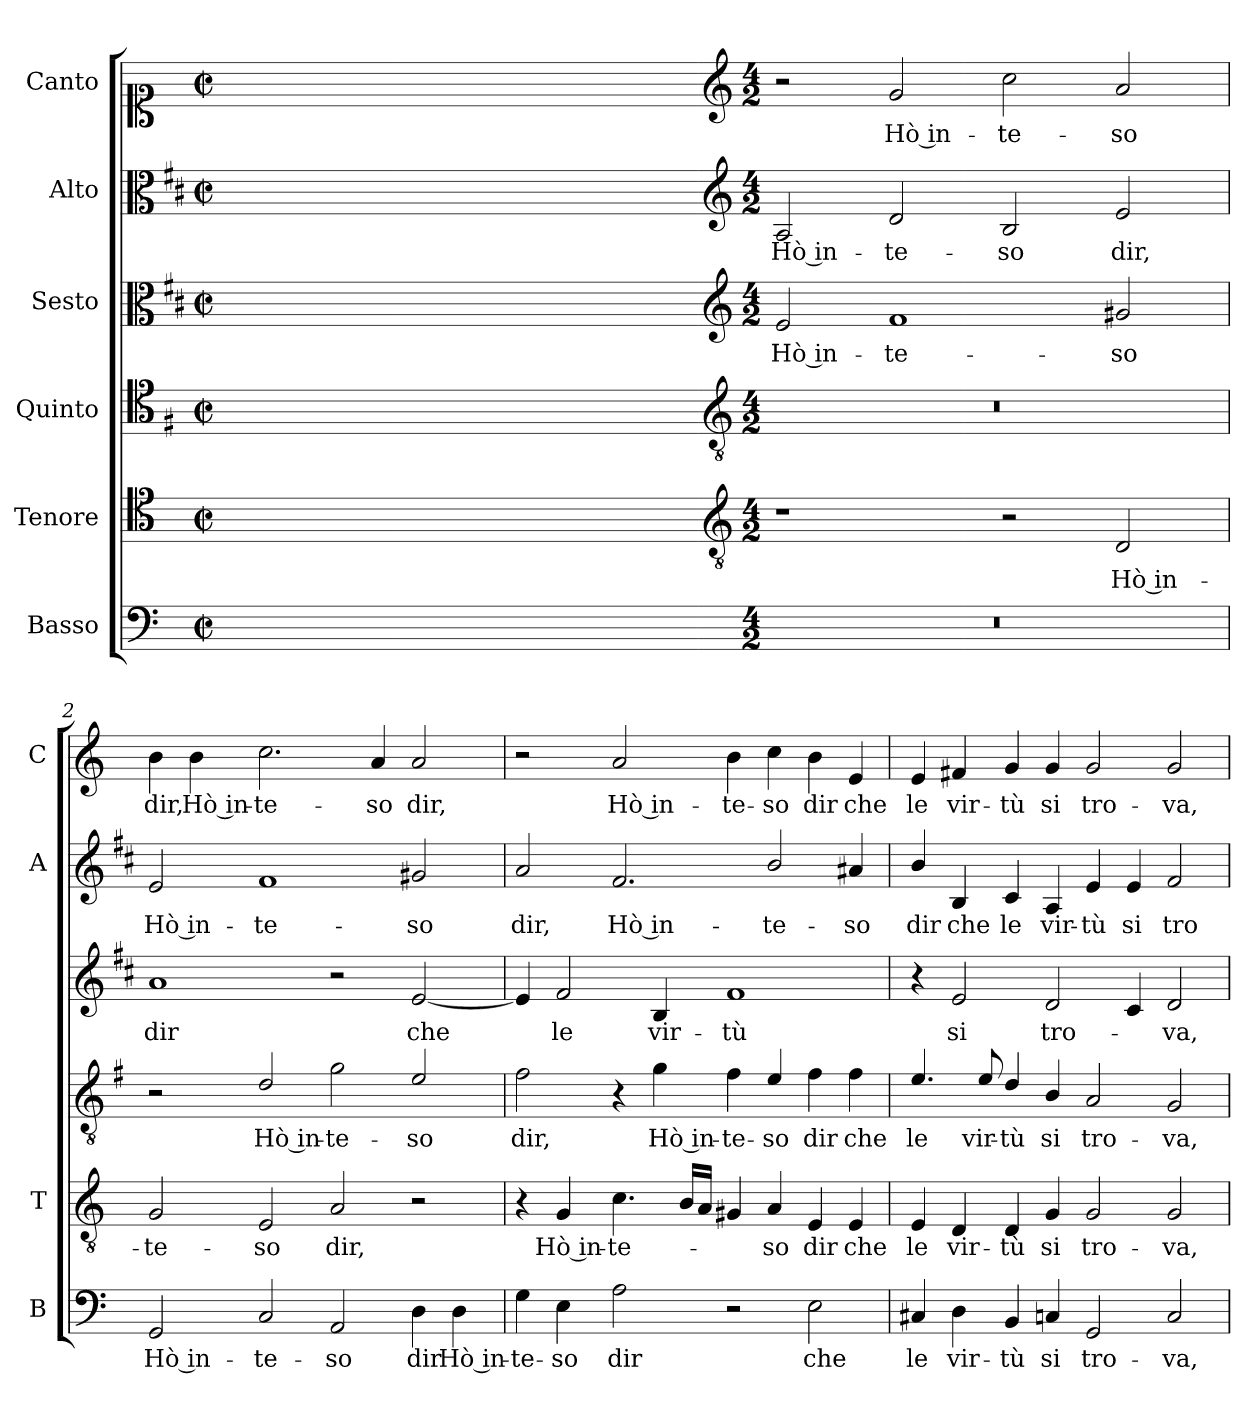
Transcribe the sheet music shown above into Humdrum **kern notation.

**kern	**text	**kern	**text	**kern	**text	**kern	**text	**kern	**text	**kern	**text
*part6	*part6	*part5	*part5	*part4	*part4	*part3	*part3	*part2	*part2	*part1	*part1
*staff6	*staff6	*staff5	*staff5	*staff4	*staff4	*staff3	*staff3	*staff2	*staff2	*staff1	*staff1
*I"Basso	*	*I"Tenore	*	*I"Quinto	*	*I"Sesto	*	*I"Alto	*	*I"Canto	*
*I'B	*	*I'T	*	*	*	*	*	*I'A	*	*I'C	*
*clefF4	*	*clefC4	*	*clefC4	*	*clefC3	*	*clefC3	*	*clefC1	*
*	*	*	*	*ITrd4c7	*	*ITrd1c2	*	*ITrd1c2	*	*	*
*k[]	*	*k[]	*	*k[]	*	*k[]	*	*k[]	*	*k[]	*
*C:	*	*C:	*	*C:	*	*C:	*	*C:	*	*C:	*
*M2/2	*	*M2/2	*	*M2/2	*	*M2/2	*	*M2/2	*	*M2/2	*
*met(c|)	*	*met(c|)	*	*met(c|)	*	*met(c|)	*	*met(c|)	*	*met(c|)	*
=	=	=	=	=	=	=	=	=	=	=	=
1ryy	.	1ryy	.	1ryy	.	1ryy	.	1ryy	.	1ryy	.
=1X-	=1X-	=1X-	=1X-	=1X-	=1X-	=1X-	=1X-	=1X-	=1X-	=1X-	=1X-
4ryy	.	4ryy	.	4ryy	.	4ryy	.	4ryy	.	4ryy	.
4ryy	.	4ryy	.	4ryy	.	4ryy	.	4ryy	.	4ryy	.
4ryy	.	4ryy	.	4ryy	.	4ryy	.	4ryy	.	4ryy	.
4ryy	.	4ryy	.	4ryy	.	4ryy	.	4ryy	.	4ryy	.
=1-	=1-	=1-	=1-	=1-	=1-	=1-	=1-	=1-	=1-	=1-	=1-
*	*	*clefGv2	*	*clefGv2	*	*clefG2	*	*clefG2	*	*clefG2	*
*M4/2	*	*M4/2	*	*M4/2	*	*M4/2	*	*M4/2	*	*M4/2	*
!	!	!	!	!	!	!	!LO:LY:b	!	!LO:LY:b	!	!
0r	.	1r	.	0r	.	2d/	Hò in-	2G/	Hò in-	2r	.
!	!	!	!	!	!	!	!LO:LY:b	!	!LO:LY:b	!	!LO:LY:b
.	.	.	.	.	.	1e	-te-	2c/	-te-	2g/	Hò in-
!	!	!	!	!	!	!	!	!	!LO:LY:b	!	!LO:LY:b
.	.	2r	.	.	.	.	.	2A/	-so	2cc\	-te-
!	!	!	!LO:LY:b	!	!	!	!LO:LY:b	!	!LO:LY:b	!	!LO:LY:b
.	.	2D/	Hò in-	.	.	2f#X/	-so	2d/	dir,	2a/	-so
=2	=2	=2	=2	=2	=2	=2	=2	=2	=2	=2	=2
!	!LO:LY:b	!	!LO:LY:b	!	!	!	!LO:LY:b	!	!LO:LY:b	!	!LO:LY:b
2GG/	Hò in-	2G/	-te-	2r	.	1g	dir	2d/	Hò in-	4b\	dir,
!	!	!	!	!	!	!	!	!	!	!	!LO:LY:b
.	.	.	.	.	.	.	.	.	.	4b\	Hò in-
!	!LO:LY:b	!	!LO:LY:b	!	!LO:LY:b	!	!	!	!LO:LY:b	!	!LO:LY:b
2C/	-te-	2E/	-so	2G/	Hò in-	.	.	1e	-te-	2.cc\	-te-
!	!LO:LY:b	!	!LO:LY:b	!	!LO:LY:b	!	!	!	!	!	!
2AA/	-so	2A/	dir,	2c\	-te-	2r	.	.	.	.	.
!	!	!	!	!	!	!	!	!	!	!	!LO:LY:b
.	.	.	.	.	.	.	.	.	.	4a/	-so
!	!LO:LY:b	!	!	!	!LO:LY:b	!	!LO:LY:b	!	!LO:LY:b	!	!LO:LY:b
4D\	dir	2r	.	2A/	-so	[2d/	che	2f#X/	-so	2a/	dir,
!	!LO:LY:b	!	!	!	!	!	!	!	!	!	!
4D\	Hò in-	.	.	.	.	.	.	.	.	.	.
=3	=3	=3	=3	=3	=3	=3	=3	=3	=3	=3	=3
!	!LO:LY:b	!	!	!	!LO:LY:b	!	!	!	!LO:LY:b	!	!
4G\	-te-	4r	.	2B\	dir,	4d/]	.	2g/	dir,	2r	.
!	!LO:LY:b	!	!LO:LY:b	!	!	!	!LO:LY:b	!	!	!	!
4E\	-so	4G/	Hò in-	.	.	2e/	le	.	.	.	.
!	!LO:LY:b	!	!LO:LY:b	!	!	!	!	!	!LO:LY:b	!	!LO:LY:b
2A\	dir	4.c\	-te-	4r	.	.	.	2.e/	Hò in-	2a/	Hò in-
!	!	!	!	!	!LO:LY:b	!	!LO:LY:b	!	!	!	!
.	.	.	.	4c\	Hò in-	4A/	vir-	.	.	.	.
.	.	16B/LL	.	.	.	.	.	.	.	.	.
.	.	16A/JJ	.	.	.	.	.	.	.	.	.
!	!	!	!	!	!LO:LY:b	!	!LO:LY:b	!	!	!	!LO:LY:b
2r	.	4G#X/	.	4B\	-te-	1e	-tù	.	.	4b\	-te-
!	!	!	!LO:LY:b	!	!LO:LY:b	!	!	!	!LO:LY:b	!	!LO:LY:b
.	.	4A/	-so	4A/	-so	.	.	2a/	-te-	4cc\	-so
!	!LO:LY:b	!	!LO:LY:b	!	!LO:LY:b	!	!	!	!	!	!LO:LY:b
2E\	che	4E/	dir	4B\	dir	.	.	.	.	4b\	dir
!	!	!	!LO:LY:b	!	!LO:LY:b	!	!	!	!LO:LY:b	!	!LO:LY:b
.	.	4E/	che	4B\	che	.	.	4g#X/	-so	4e/	che
=4	=4	=4	=4	=4	=4	=4	=4	=4	=4	=4	=4
!	!LO:LY:b	!	!LO:LY:b	!	!LO:LY:b	!	!	!	!LO:LY:b	!	!LO:LY:b
4C#X/	le	4E/	le	4.A/	le	4r	.	4a/	dir	4e/	le
!	!LO:LY:b	!	!LO:LY:b	!	!	!	!LO:LY:b	!	!LO:LY:b	!	!LO:LY:b
4D\	vir-	4D/	vir-	.	.	2d/	si	4A/	che	4f#X/	vir-
!	!	!	!	!	!LO:LY:b	!	!	!	!	!	!
.	.	.	.	8A/	vir-	.	.	.	.	.	.
!	!LO:LY:b	!	!LO:LY:b	!	!LO:LY:b	!	!	!	!LO:LY:b	!	!LO:LY:b
4BB/	-tù	4D/	-tù	4G/	-tù	.	.	4B/	le	4g/	-tù
!	!LO:LY:b	!	!LO:LY:b	!	!LO:LY:b	!	!LO:LY:b	!	!LO:LY:b	!	!LO:LY:b
4Cn/	si	4G/	si	4E/	si	2c/	tro-	4G/	vir-	4g/	si
!	!LO:LY:b	!	!LO:LY:b	!	!LO:LY:b	!	!	!	!LO:LY:b	!	!LO:LY:b
2GG/	tro-	2G/	tro-	2D/	tro-	.	.	4d/	-tù	2g/	tro-
!	!	!	!	!	!	!	!	!	!LO:LY:b	!	!
.	.	.	.	.	.	4B/	.	4d/	si	.	.
!	!LO:LY:b	!	!LO:LY:b	!	!LO:LY:b	!	!LO:LY:b	!	!LO:LY:b	!	!LO:LY:b
2C/	-va,	2G/	-va,	2C/	-va,	2c/	-va,	2e/	tro-	2g/	-va,
=	=	=	=	=	=	=	=	=	=	=	=
*-	*-	*-	*-	*-	*-	*-	*-	*-	*-	*-	*-
